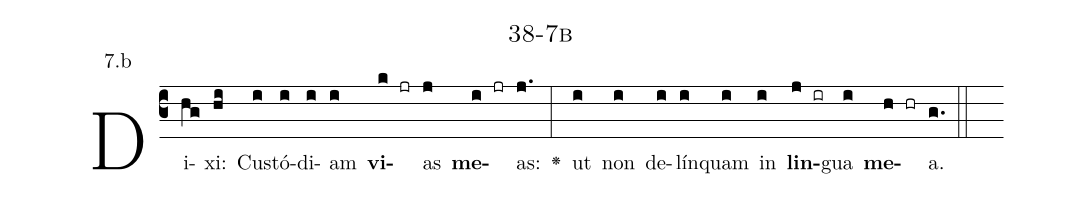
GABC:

name: 38-7b;
annotation: 7.b;
%%
(c3)Di(hg)xi:(hi) Cus(i)tó(i)di(i)am(i) <b>vi</b>(k jr)as(j) <b>me</b>(i jr)as:(j.) <v>\greheightstar</v>(:) ut(i) non(i) de(i)lín(i)quam(i) in(i) <b>lin</b>(j ir)gua(i) <b>me</b>(h hr)a.(g.) (::)


%E(i) u(i) o(j) u(i) a(h) e.(g.) (::)
